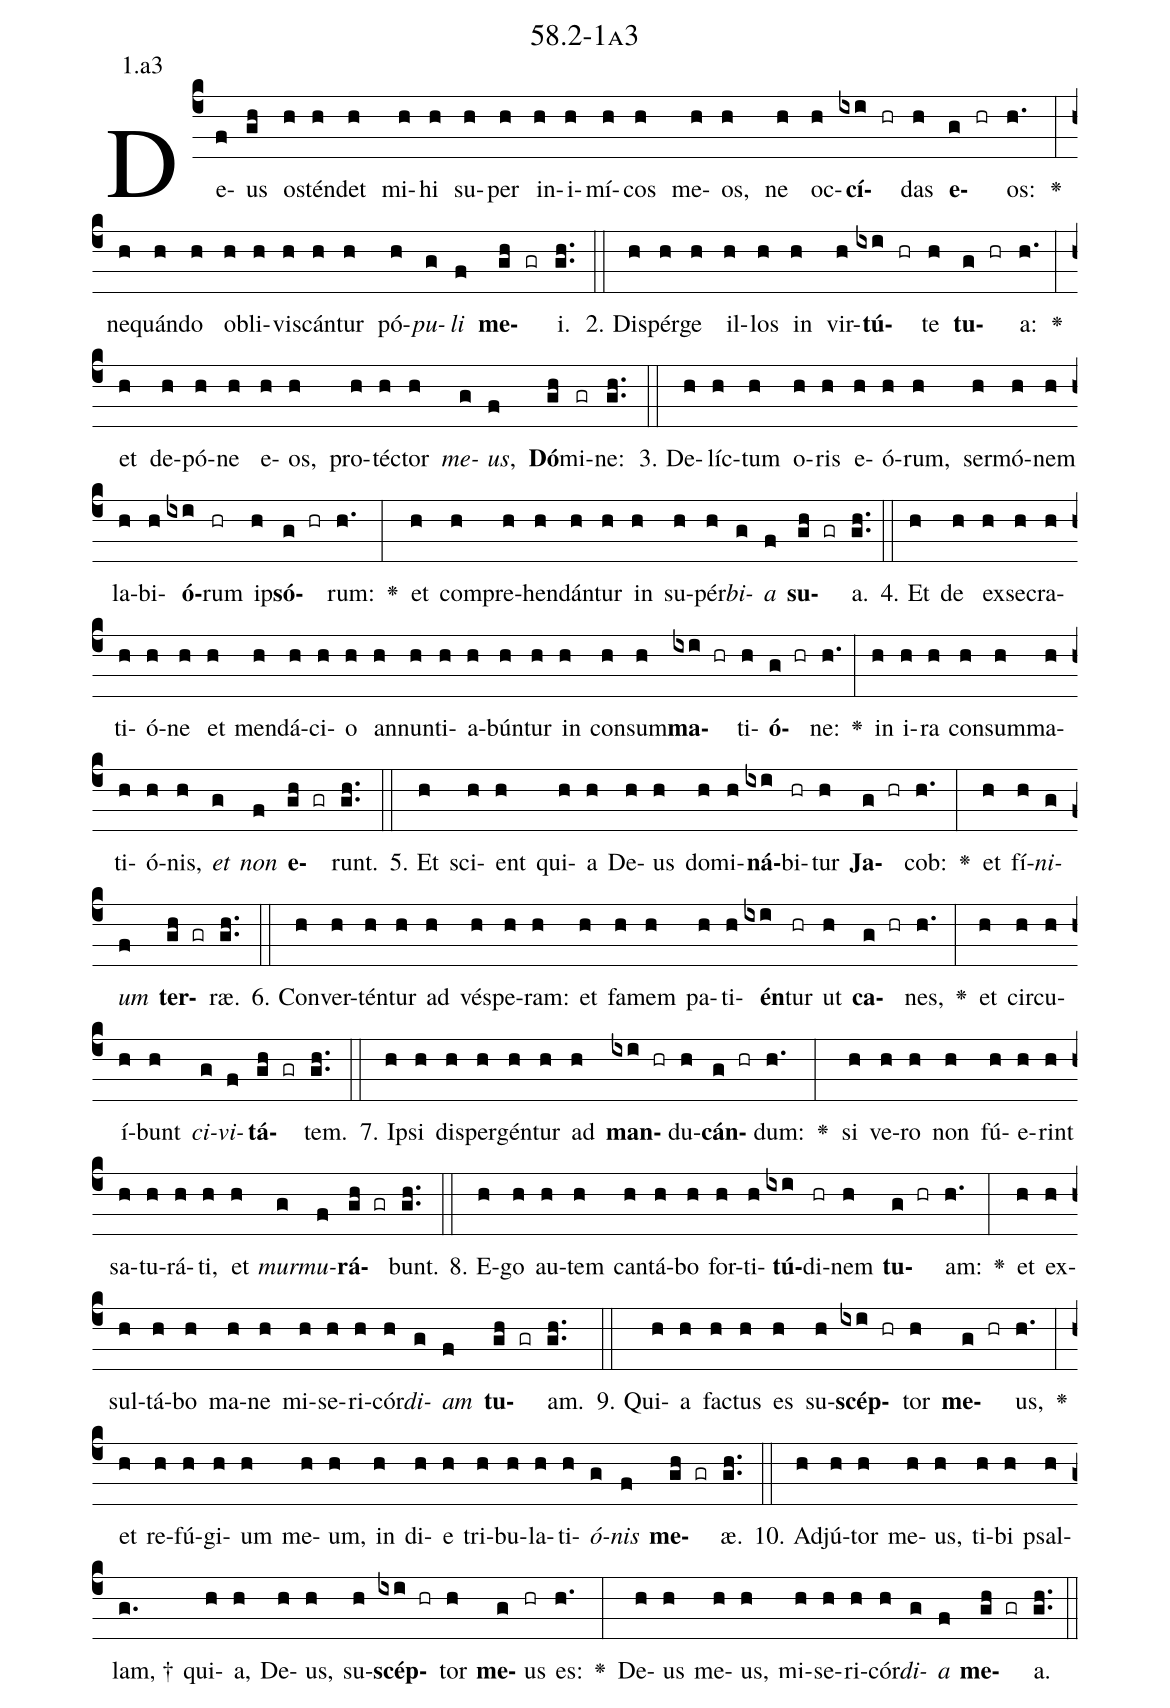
name: 58.2-1a3;
annotation: 1.a3;
%%
(c4)De(f)us(gh) os(h)tén(h)det(h) mi(h)hi(h) su(h)per(h) in(h)i(h)mí(h)cos(h) me(h)os,(h) ne(h) oc(h)<b>cí</b>(ixi hr)das(h) <b>e</b>(g hr)os:(h.) <v>\greheightstar</v>(:) ne(h)quán(h)do(h) ob(h)li(h)vis(h)cán(h)tur(h) pó(h)<i>pu</i>(g)<i>li</i>(f) <b>me</b>(gh gr)i.(gh..) (::)
2. Di(h)spér(h)ge(h) il(h)los(h) in(h) vir(h)<b>tú</b>(ixi hr)te(h) <b>tu</b>(g hr)a:(h.) <v>\greheightstar</v>(:) et(h) de(h)pó(h)ne(h) e(h)os,(h) pro(h)téc(h)tor(h) <i>me</i>(g)<i>us</i>,(f) <b>Dó</b>(gh)mi(gr)ne:(gh..) (::)
3. De(h)líc(h)tum(h) o(h)ris(h) e(h)ó(h)rum,(h) ser(h)mó(h)nem(h) la(h)bi(h)<b>ó</b>(ixi)rum(hr) ip(h)<b>só</b>(g hr)rum:(h.) <v>\greheightstar</v>(:) et(h) com(h)pre(h)hen(h)dán(h)tur(h) in(h) su(h)pér(h)<i>bi</i>(g)<i>a</i>(f) <b>su</b>(gh gr)a.(gh..) (::)
4. Et(h) de(h) ex(h)se(h)cra(h)ti(h)ó(h)ne(h) et(h) men(h)dá(h)ci(h)o(h) an(h)nun(h)ti(h)a(h)bún(h)tur(h) in(h) con(h)sum(h)<b>ma</b>(ixi hr)ti(h)<b>ó</b>(g hr)ne:(h.) <v>\greheightstar</v>(:) in(h) i(h)ra(h) con(h)sum(h)ma(h)ti(h)ó(h)nis,(h) <i>et</i>(g) <i>non</i>(f) <b>e</b>(gh gr)runt.(gh..) (::)
5. Et(h) sci(h)ent(h) qui(h)a(h) De(h)us(h) do(h)mi(h)<b>ná</b>(ixi)bi(hr)tur(h) <b>Ja</b>(g hr)cob:(h.) <v>\greheightstar</v>(:) et(h) fí(h)<i>ni</i>(g)<i>um</i>(f) <b>ter</b>(gh gr)ræ.(gh..) (::)
6. Con(h)ver(h)tén(h)tur(h) ad(h) vés(h)pe(h)ram:(h) et(h) fa(h)mem(h) pa(h)ti(h)<b>én</b>(ixi)tur(hr) ut(h) <b>ca</b>(g hr)nes,(h.) <v>\greheightstar</v>(:) et(h) cir(h)cu(h)í(h)bunt(h) <i>ci</i>(g)<i>vi</i>(f)<b>tá</b>(gh gr)tem.(gh..) (::)
7. Ip(h)si(h) di(h)sper(h)gén(h)tur(h) ad(h) <b>man</b>(ixi hr)du(h)<b>cán</b>(g hr)dum:(h.) <v>\greheightstar</v>(:) si(h) ve(h)ro(h) non(h) fú(h)e(h)rint(h) sa(h)tu(h)rá(h)ti,(h) et(h) <i>mur</i>(g)<i>mu</i>(f)<b>rá</b>(gh gr)bunt.(gh..) (::)
8. E(h)go(h) au(h)tem(h) can(h)tá(h)bo(h) for(h)ti(h)<b>tú</b>(ixi)di(hr)nem(h) <b>tu</b>(g hr)am:(h.) <v>\greheightstar</v>(:) et(h) ex(h)sul(h)tá(h)bo(h) ma(h)ne(h) mi(h)se(h)ri(h)cór(h)<i>di</i>(g)<i>am</i>(f) <b>tu</b>(gh gr)am.(gh..) (::)
9. Qui(h)a(h) fac(h)tus(h) es(h) su(h)<b>scép</b>(ixi hr)tor(h) <b>me</b>(g hr)us,(h.) <v>\greheightstar</v>(:) et(h) re(h)fú(h)gi(h)um(h) me(h)um,(h) in(h) di(h)e(h) tri(h)bu(h)la(h)ti(h)<i>ó</i>(g)<i>nis</i>(f) <b>me</b>(gh gr)æ.(gh..) (::)
10. Ad(h)jú(h)tor(h) me(h)us,(h) ti(h)bi(h) psal(h)lam, †(g.) qui(h)a,(h) De(h)us,(h) su(h)<b>scép</b>(ixi hr)tor(h) <b>me</b>(g)us(hr) es:(h.) <v>\greheightstar</v>(:) De(h)us(h) me(h)us,(h) mi(h)se(h)ri(h)cór(h)<i>di</i>(g)<i>a</i>(f) <b>me</b>(gh gr)a.(gh..) (::)
